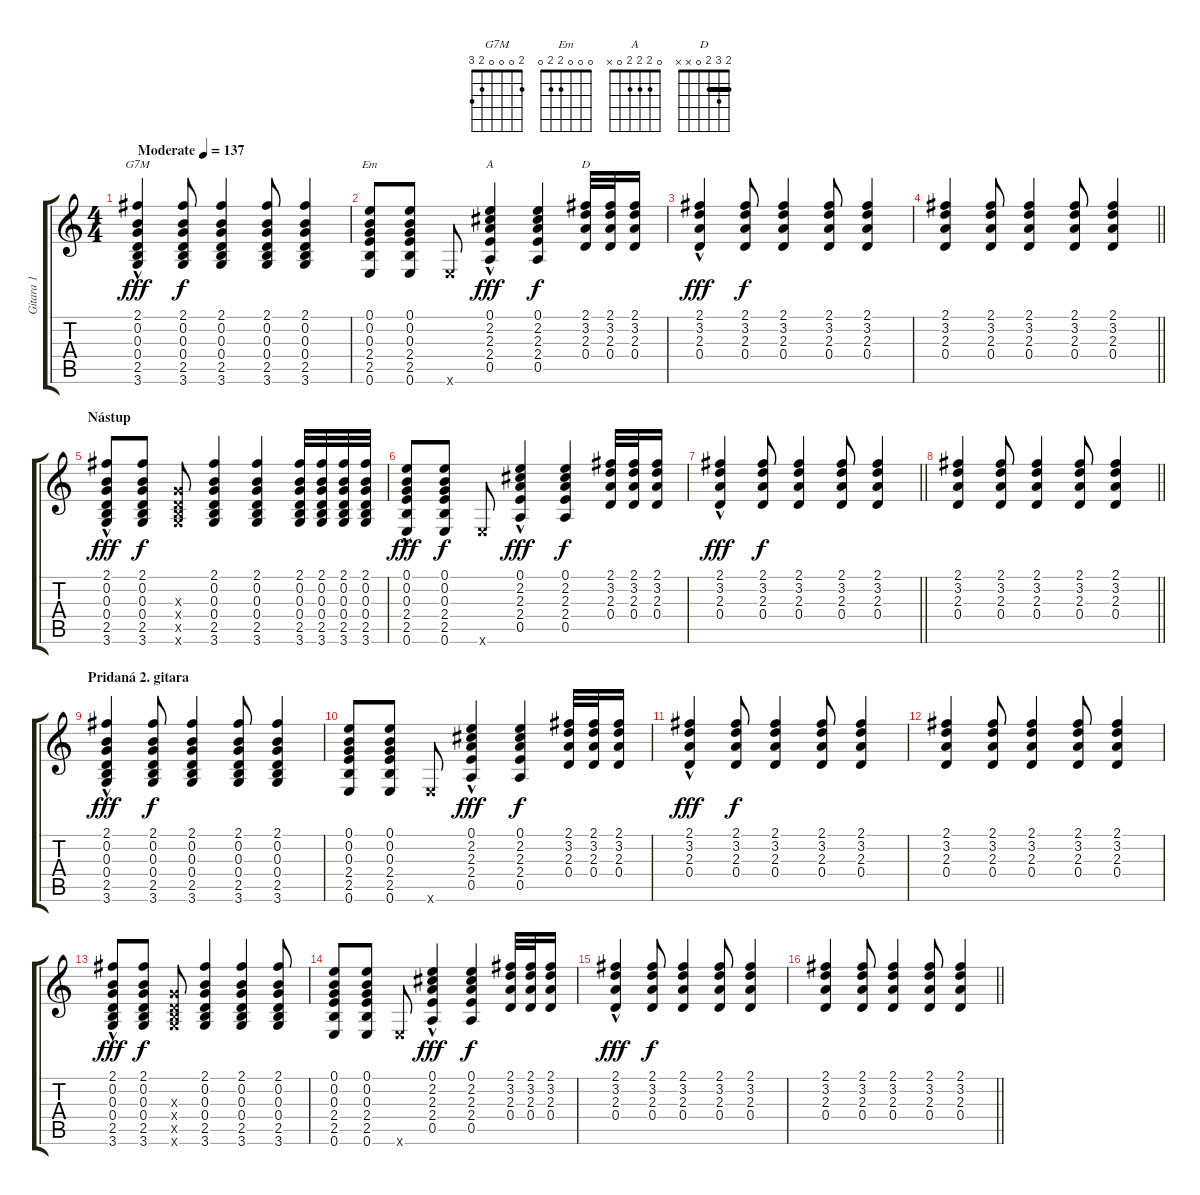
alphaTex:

\track ("Gitara 1" "Gitara 1") {instrument acousticguitarsteel}
\staff {score tabs}
\tuning (E4 B3 G3 D3 A2 E2) {hide}
\chord ("G7M" 2 0 0 0 2 3)
\chord ("Em" 0 0 0 2 2 0)
\chord ("A" 0 2 2 2 0 x)
\chord ("D" 2 3 2 0 x x) {barre 2}
\ts (4 4)
\tempo (137 "Moderate")
\clef g2
\ks c
(2.1 0.2 0.3{hac} 0.4 2.5 3.6).4{ch "G7M" dy fff instrument acousticguitarsteel} (2.1 0.2 0.3 0.4 2.5 3.6).8{dy f} (2.1 0.2 0.3 0.4 2.5 3.6).4 (2.1 0.2 0.3 0.4 2.5 3.6).8 (2.1 0.2 0.3 0.4 2.5 3.6).4 |
(0.1 0.2 0.3 2.4 2.5 0.6).8{ch "Em"} (0.1 0.2 0.3 2.4 2.5 0.6).8 0.6{x}.8 (0.1 2.2 2.3 2.4 0.5{hac}).4{ch "A" dy fff} (0.1 2.2 2.3 2.4 0.5).4{dy f} (2.1 3.2 2.3 0.4).32{ch "D"} (2.1 3.2 2.3 0.4).32 (2.1 3.2 2.3 0.4).16 |
(2.1 3.2 2.3{hac} 0.4).4{dy fff} (2.1 3.2 2.3 0.4).8{dy f} (2.1 3.2 2.3 0.4).4 (2.1 3.2 2.3 0.4).8 (2.1 3.2 2.3 0.4).4 |
\barLineRight lightlight
(2.1 3.2 2.3 0.4).4 (2.1 3.2 2.3 0.4).8 (2.1 3.2 2.3 0.4).4 (2.1 3.2 2.3 0.4).8 (2.1 3.2 2.3 0.4).4 |
\section ("" "Nástup")
(2.1 0.2 0.3{hac} 0.4 2.5 3.6).8{dy fff} (2.1 0.2 0.3 0.4 2.5 3.6).8{dy f} (0.3{x} 0.4{x} 2.5{x} 3.6{x}).8 (2.1 0.2 0.3 0.4 2.5 3.6).4 (2.1 0.2 0.3 0.4 2.5 3.6).4 (2.1 0.2 0.3 0.4 2.5 3.6).32 (2.1 0.2 0.3 0.4 2.5 3.6).32 (2.1 0.2 0.3 0.4 2.5 3.6).32 (2.1 0.2 0.3 0.4 2.5 3.6).32 |
(0.1 0.2 0.3{hac} 2.4 2.5 0.6).8{dy fff} (0.1 0.2 0.3 2.4 2.5 0.6).8{dy f} 0.6{x}.8 (0.1 2.2 2.3 2.4 0.5{hac}).4{dy fff} (0.1 2.2 2.3 2.4 0.5).4{dy f} (2.1 3.2 2.3 0.4).32 (2.1 3.2 2.3 0.4).32 (2.1 3.2 2.3 0.4).16 |
\barLineRight lightlight
(2.1 3.2 2.3{hac} 0.4).4{dy fff} (2.1 3.2 2.3 0.4).8{dy f} (2.1 3.2 2.3 0.4).4 (2.1 3.2 2.3 0.4).8 (2.1 3.2 2.3 0.4).4 |
\section ("" "")
\barLineRight lightlight
(2.1 3.2 2.3 0.4).4 (2.1 3.2 2.3 0.4).8 (2.1 3.2 2.3 0.4).4 (2.1 3.2 2.3 0.4).8 (2.1 3.2 2.3 0.4).4 |
\section ("" "Pridaná 2. gitara")
(2.1 0.2 0.3{hac} 0.4 2.5 3.6).4{dy fff} (2.1 0.2 0.3 0.4 2.5 3.6).8{dy f} (2.1 0.2 0.3 0.4 2.5 3.6).4 (2.1 0.2 0.3 0.4 2.5 3.6).8 (2.1 0.2 0.3 0.4 2.5 3.6).4 |
(0.1 0.2 0.3 2.4 2.5 0.6).8 (0.1 0.2 0.3 2.4 2.5 0.6).8 0.6{x}.8 (0.1 2.2 2.3 2.4 0.5{hac}).4{dy fff} (0.1 2.2 2.3 2.4 0.5).4{dy f} (2.1 3.2 2.3 0.4).32 (2.1 3.2 2.3 0.4).32 (2.1 3.2 2.3 0.4).16 |
(2.1 3.2 2.3{hac} 0.4).4{dy fff} (2.1 3.2 2.3 0.4).8{dy f} (2.1 3.2 2.3 0.4).4 (2.1 3.2 2.3 0.4).8 (2.1 3.2 2.3 0.4).4 |
(2.1 3.2 2.3 0.4).4 (2.1 3.2 2.3 0.4).8 (2.1 3.2 2.3 0.4).4 (2.1 3.2 2.3 0.4).8 (2.1 3.2 2.3 0.4).4 |
(2.1 0.2 0.3{hac} 0.4 2.5 3.6).8{dy fff} (2.1 0.2 0.3 0.4 2.5 3.6).8{dy f} (0.3{x} 0.4{x} 2.5{x} 3.6{x}).8 (2.1 0.2 0.3 0.4 2.5 3.6).4 (2.1 0.2 0.3 0.4 2.5 3.6).4 (2.1 0.2 0.3 0.4 2.5 3.6).8 |
(0.1 0.2 0.3 2.4 2.5 0.6).8 (0.1 0.2 0.3 2.4 2.5 0.6).8 0.6{x}.8 (0.1 2.2 2.3 2.4 0.5{hac}).4{dy fff} (0.1 2.2 2.3 2.4 0.5).4{dy f} (2.1 3.2 2.3 0.4).32 (2.1 3.2 2.3 0.4).32 (2.1 3.2 2.3 0.4).16 |
(2.1 3.2 2.3{hac} 0.4).4{dy fff} (2.1 3.2 2.3 0.4).8{dy f} (2.1 3.2 2.3 0.4).4 (2.1 3.2 2.3 0.4).8 (2.1 3.2 2.3 0.4).4 |
\barLineRight lightlight
(2.1 3.2 2.3 0.4).4 (2.1 3.2 2.3 0.4).8 (2.1 3.2 2.3 0.4).4 (2.1 3.2 2.3 0.4).8 (2.1 3.2 2.3 0.4).4
